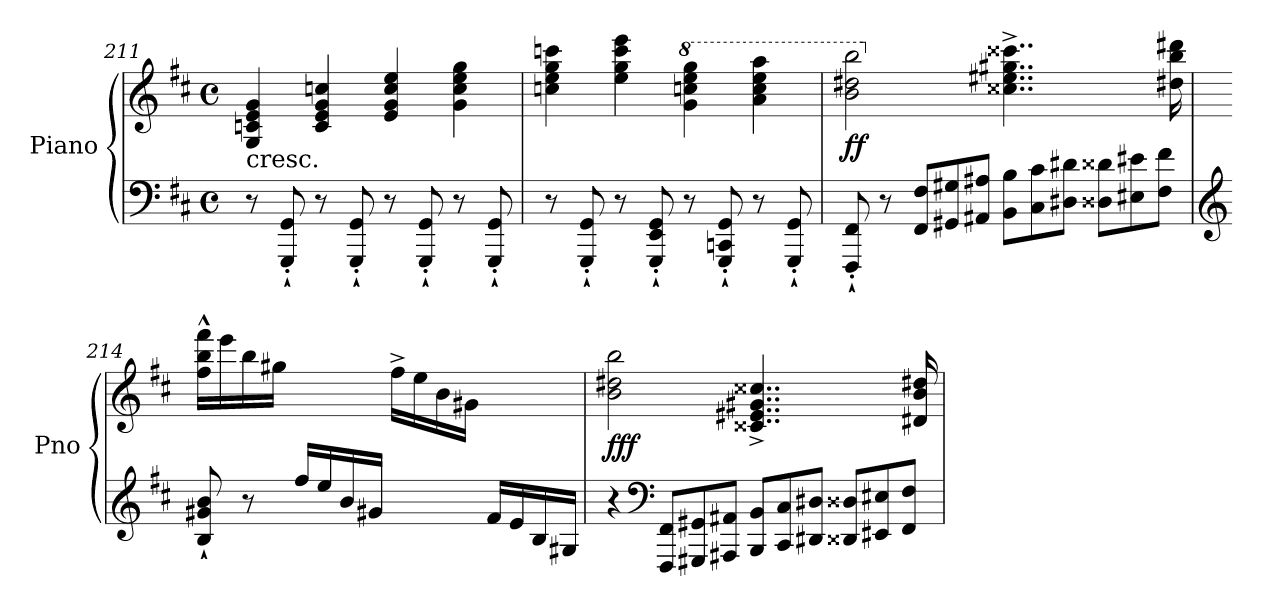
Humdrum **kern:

**kern	**kern	**dynam
*part1	*part1	*part1
*staff2	*staff1	*staff1/2
*I"Piano	*	*
*I'Pno	*	*
*clefF4	*clefG2	*
*k[f#c#]	*k[f#c#]	*
*M4/4	*M4/4	*
*met(c)	*met(c)	*
=211	=211	=211
!	!LO:TX:b:t=cresc.	!
8r	4G/ 4cn/ 4e/ 4g/	.
8GGG/'` 8GG/'`	.	.
8r	4c/ 4e/ 4g/ 4ccn/	.
8GGG/'` 8GG/'`	.	.
8r	4e/ 4g/ 4cc/ 4ee/	.
8GGG/'` 8GG/'`	.	.
8r	4g\ 4cc\ 4ee\ 4gg\	.
8GGG/'` 8GG/'`	.	.
=212	=212	=212
8r	4ccn\ 4ee\ 4gg\ 4cccn\	.
8GGG/'` 8GG/'`	.	.
8r	4ee\ 4gg\ 4ccc\ 4eee\	.
8GGG/'` 8EE/'` 8GG/'`	.	.
*	*8va	*
8r	4gg\ 4cccn\ 4eee\ 4ggg\	.
8GGG/'` 8CCn/'` 8GG/'`	.	.
8r	4aa\ 4ccc\ 4eee\ 4aaa\	.
8GGG/'` 8GG/'`	.	.
=213	=213	=213
!	!	!LO:DY:b
8FFF#/'` 8FF#/'`	2bb\ 2ddd#X\ 2bbb\	ff
8r	.	.
*Xtuplet	*	*
12FF#/ 12F#/L	.	.
12GG#X/ 12G#X/	.	.
12AA#X/ 12A#X/J	.	.
*	*X8va	*
12BB\ 12B\L	4..cc##X\^ 4..ee#X\^ 4..gg#X\^ 4..ccc##X\^	.
12C#\ 12c#\	.	.
12D#X\ 12d#X\J	.	.
12D##X\ 12d##X\L	.	.
12E#X\ 12e#X\	.	.
12F#\ 12f#\J	.	.
.	16dd#X\ 16bb\ 16ddd#X\	.
!!LO:LB:g=z
=214	=214	=214
*clefG2	*	*
8B/` 8g#X/` 8b/`	16ff#\^^ 16bb\^^ 16fff#\^^LL	.
.	16eee\	.
8r	16bb\	.
.	16gg#X\JJ	.
16ff#/LL	4ryy	.
16ee/	.	.
16b/	.	.
16g#X/JJ	.	.
4ryy	16ff#^\LL	.
.	16ee\	.
.	16b\	.
.	16g#X\JJ	.
16f#/LL	4ryy	.
16e/	.	.
16B/	.	.
16G#X/JJ	.	.
=215	=215	=215
!	!	!LO:DY:b
4r	2b\ 2dd#X\ 2bb\	fff
*clefF4	*	*
12FFF#/ 12FF#/L	.	.
12GGG#X/ 12GG#X/	.	.
12AAA#X/ 12AA#X/J	.	.
12BBB/ 12BB/L	4..c##X/^ 4..e#X/^ 4..g#X/^ 4..cc##X/^	.
12CC#/ 12C#/	.	.
12DD#X/ 12D#X/J	.	.
12DD##X/ 12D##X/L	.	.
12EE#X/ 12E#X/	.	.
12FF#/ 12F#/J	.	.
.	16d#X/ 16b/ 16dd#X/	.
=	=	=
*-	*-	*-
